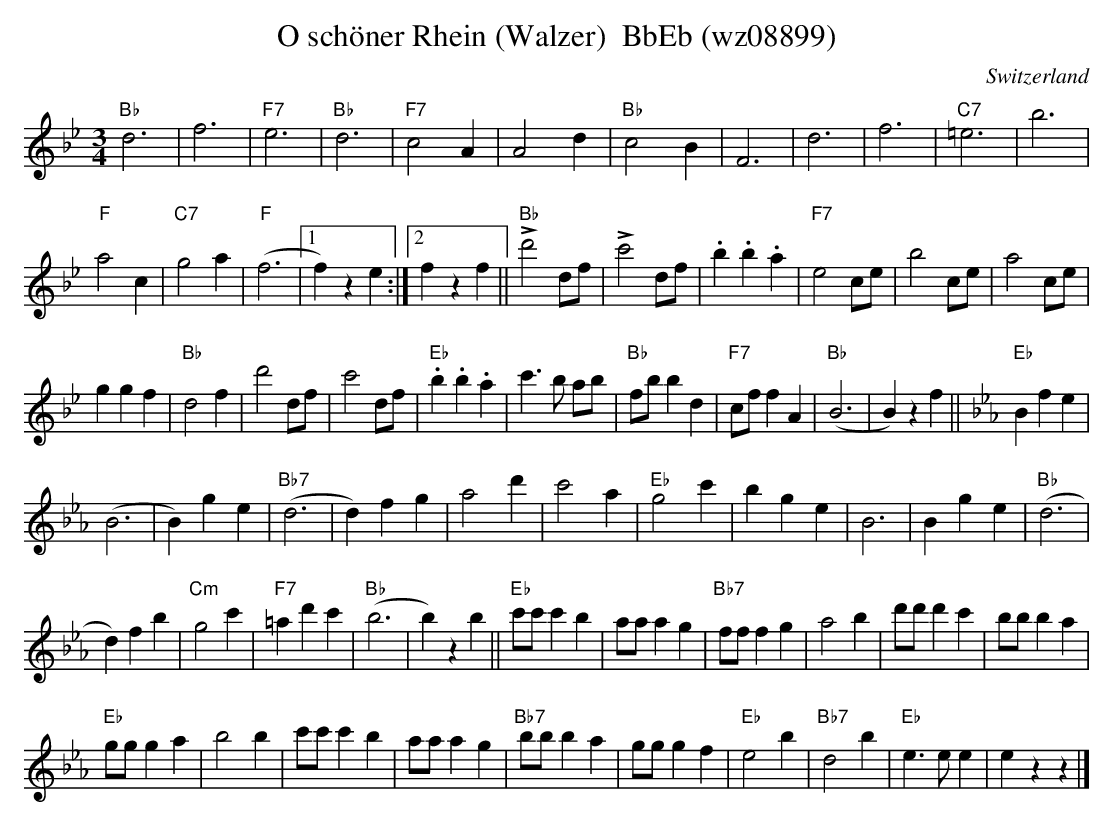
X:1
T: O sch\"oner Rhein (Walzer)  BbEb (wz08899)
M:3/4
L:1/4
O:Switzerland
K:Bb major
"Bb"d3 | f3 | "F7"e3 | "Bb"d3 | "F7"c2A | A2d | "Bb"c2B | F3 | d3 | f3 | "C7"=e3 | b3 |
"F"a2c | "C7"g2a | ("F"f3 |1 f)ze :|2 fzf || !>!"Bb"d'2 d/f/ | !>!c'2 d/f/ | .b.b.a | "F7"e2c/e/ | b2 c/e/ | a2 c/e/ |
ggf | "Bb"d2f | d'2d/f/ | c'2d/f/ | "Eb".b.b.a | c'>b a/b/ | "Bb"f/b/bd | "F7"c/f/fA | ("Bb"B3 | B)zf || [K:Eb] "Eb"Bfe |
(B3 | B)ge | ("Bb7"d3 | d)fg | a2d' | c'2a | "Eb"g2c' | bge | B3 | Bge | ("Bb"d3 |
d)fb | "Cm"g2c' | "F7"=ad'c' | ("Bb"b3 | b)zb || "Eb"c'/c'/c'b | a/a/ag | "Bb7"f/f/fg | a2b | d'/d'/d'c' | b/b/ba |
"Eb"g/g/ga | b2b | c'/c'/c'b | a/a/ag | "Bb7"b/b/ba | g/g/gf | "Eb"e2b | "Bb7"d2b | "Eb"e>ee | ezz |]
